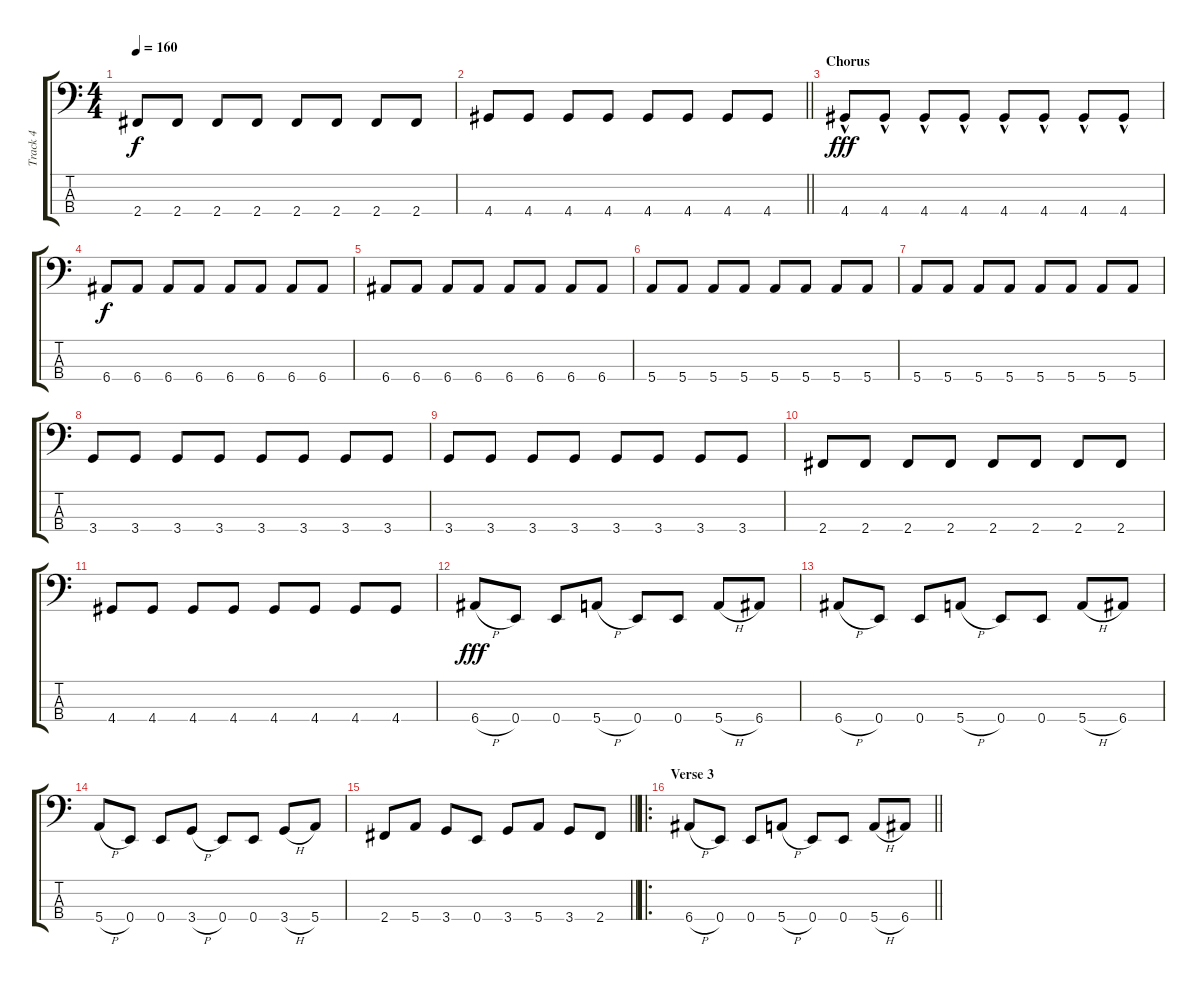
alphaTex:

\track ("Track 4" "Track 4") {instrument electricbassfinger}
\staff {score tabs}
\tuning (G2 D2 A1 E1) {hide}
\ts (4 4)
\tempo 160
\clef f4
\ks c
2.4.8{dy f} 2.4.8 2.4.8 2.4.8 2.4.8 2.4.8 2.4.8 2.4.8 |
\barLineRight lightlight
4.4.8 4.4.8 4.4.8 4.4.8 4.4.8 4.4.8 4.4.8 4.4.8 |
\section ("" "Chorus")
4.4{hac}.8{dy fff} 4.4{hac}.8 4.4{hac}.8 4.4{hac}.8 4.4{hac}.8 4.4{hac}.8 4.4{hac}.8 4.4{hac}.8 |
6.4.8{dy f} 6.4.8 6.4.8 6.4.8 6.4.8 6.4.8 6.4.8 6.4.8 |
6.4.8 6.4.8 6.4.8 6.4.8 6.4.8 6.4.8 6.4.8 6.4.8 |
5.4.8 5.4.8 5.4.8 5.4.8 5.4.8 5.4.8 5.4.8 5.4.8 |
5.4.8 5.4.8 5.4.8 5.4.8 5.4.8 5.4.8 5.4.8 5.4.8 |
3.4.8 3.4.8 3.4.8 3.4.8 3.4.8 3.4.8 3.4.8 3.4.8 |
3.4.8 3.4.8 3.4.8 3.4.8 3.4.8 3.4.8 3.4.8 3.4.8 |
2.4.8 2.4.8 2.4.8 2.4.8 2.4.8 2.4.8 2.4.8 2.4.8 |
4.4.8 4.4.8 4.4.8 4.4.8 4.4.8 4.4.8 4.4.8 4.4.8 |
6.4{h}.8{dy fff} 0.4.8 0.4.8 5.4{h}.8 0.4.8 0.4.8 5.4{h}.8 6.4.8 |
6.4{h}.8 0.4.8 0.4.8 5.4{h}.8 0.4.8 0.4.8 5.4{h}.8 6.4.8 |
5.4{h}.8 0.4.8 0.4.8 3.4{h}.8 0.4.8 0.4.8 3.4{h}.8 5.4.8 |
\barLineRight lightlight
2.4.8 5.4.8 3.4.8 0.4.8 3.4.8 5.4.8 3.4.8 2.4.8 |
\ro
\section ("" "Verse 3")
\barLineRight lightlight
6.4{h}.8 0.4.8 0.4.8 5.4{h}.8 0.4.8 0.4.8 5.4{h}.8 6.4.8
